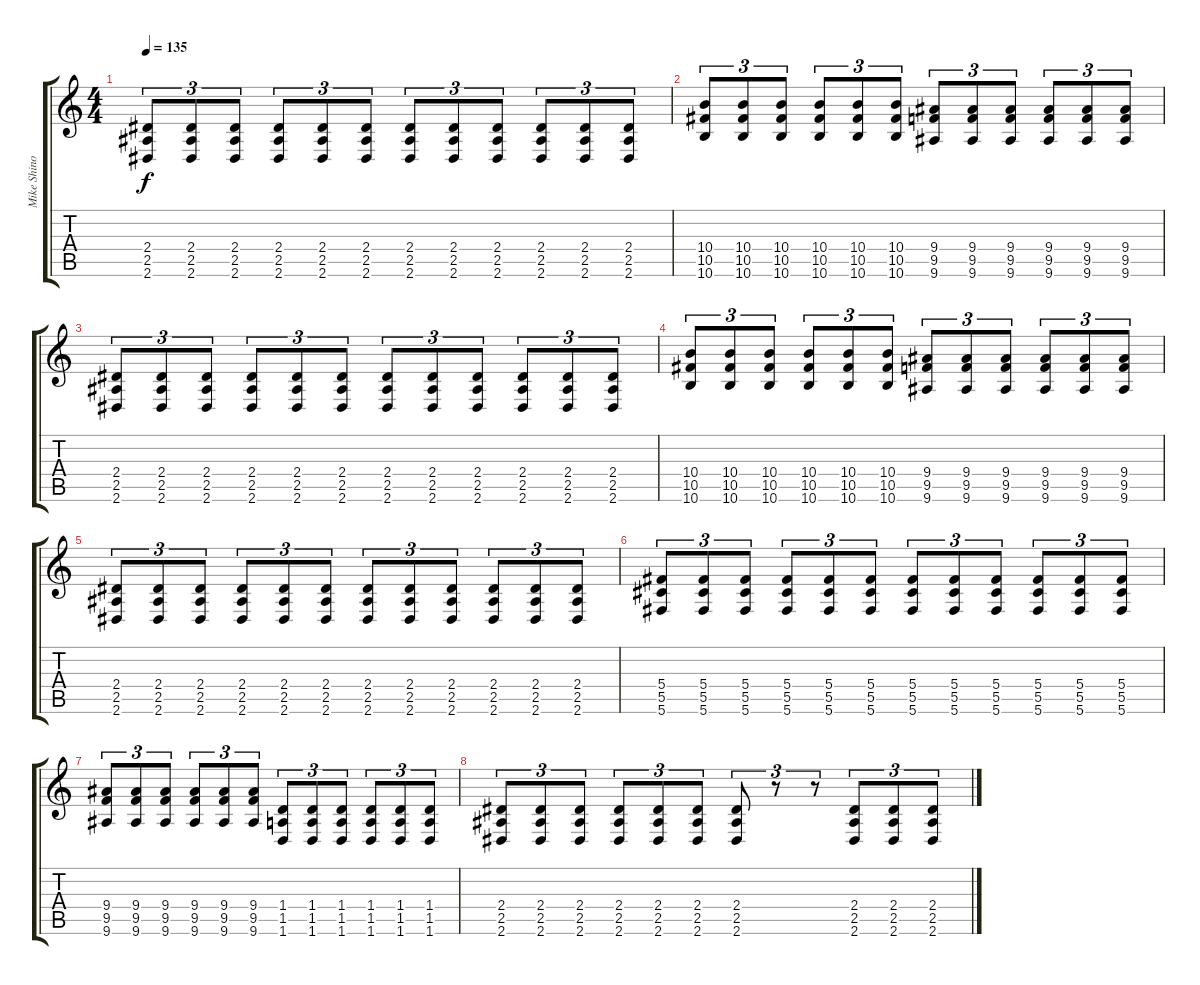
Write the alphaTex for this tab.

\track ("Mike Shinoda [Gtr.1]" "Mike Shino") {instrument overdrivenguitar}
\staff {score tabs}
\tuning (Eb4 Bb3 Gb3 Db3 Ab2 Db2) {hide}
\ts (4 4)
\tempo 135
\clef g2
\ks c
(2.4 2.5 2.6).8{tu (3 2) dy f} (2.4 2.5 2.6).8{tu (3 2)} (2.4 2.5 2.6).8{tu (3 2)} (2.4 2.5 2.6).8{tu (3 2)} (2.4 2.5 2.6).8{tu (3 2)} (2.4 2.5 2.6).8{tu (3 2)} (2.4 2.5 2.6).8{tu (3 2)} (2.4 2.5 2.6).8{tu (3 2)} (2.4 2.5 2.6).8{tu (3 2)} (2.4 2.5 2.6).8{tu (3 2)} (2.4 2.5 2.6).8{tu (3 2)} (2.4 2.5 2.6).8{tu (3 2)} |
(10.4 10.5 10.6).8{tu (3 2)} (10.4 10.5 10.6).8{tu (3 2)} (10.4 10.5 10.6).8{tu (3 2)} (10.4 10.5 10.6).8{tu (3 2)} (10.4 10.5 10.6).8{tu (3 2)} (10.4 10.5 10.6).8{tu (3 2)} (9.4 9.5 9.6).8{tu (3 2)} (9.4 9.5 9.6).8{tu (3 2)} (9.4 9.5 9.6).8{tu (3 2)} (9.4 9.5 9.6).8{tu (3 2)} (9.4 9.5 9.6).8{tu (3 2)} (9.4 9.5 9.6).8{tu (3 2)} |
(2.4 2.5 2.6).8{tu (3 2)} (2.4 2.5 2.6).8{tu (3 2)} (2.4 2.5 2.6).8{tu (3 2)} (2.4 2.5 2.6).8{tu (3 2)} (2.4 2.5 2.6).8{tu (3 2)} (2.4 2.5 2.6).8{tu (3 2)} (2.4 2.5 2.6).8{tu (3 2)} (2.4 2.5 2.6).8{tu (3 2)} (2.4 2.5 2.6).8{tu (3 2)} (2.4 2.5 2.6).8{tu (3 2)} (2.4 2.5 2.6).8{tu (3 2)} (2.4 2.5 2.6).8{tu (3 2)} |
(10.4 10.5 10.6).8{tu (3 2)} (10.4 10.5 10.6).8{tu (3 2)} (10.4 10.5 10.6).8{tu (3 2)} (10.4 10.5 10.6).8{tu (3 2)} (10.4 10.5 10.6).8{tu (3 2)} (10.4 10.5 10.6).8{tu (3 2)} (9.4 9.5 9.6).8{tu (3 2)} (9.4 9.5 9.6).8{tu (3 2)} (9.4 9.5 9.6).8{tu (3 2)} (9.4 9.5 9.6).8{tu (3 2)} (9.4 9.5 9.6).8{tu (3 2)} (9.4 9.5 9.6).8{tu (3 2)} |
(2.4 2.5 2.6).8{tu (3 2)} (2.4 2.5 2.6).8{tu (3 2)} (2.4 2.5 2.6).8{tu (3 2)} (2.4 2.5 2.6).8{tu (3 2)} (2.4 2.5 2.6).8{tu (3 2)} (2.4 2.5 2.6).8{tu (3 2)} (2.4 2.5 2.6).8{tu (3 2)} (2.4 2.5 2.6).8{tu (3 2)} (2.4 2.5 2.6).8{tu (3 2)} (2.4 2.5 2.6).8{tu (3 2)} (2.4 2.5 2.6).8{tu (3 2)} (2.4 2.5 2.6).8{tu (3 2)} |
(5.4 5.5 5.6).8{tu (3 2)} (5.4 5.5 5.6).8{tu (3 2)} (5.4 5.5 5.6).8{tu (3 2)} (5.4 5.5 5.6).8{tu (3 2)} (5.4 5.5 5.6).8{tu (3 2)} (5.4 5.5 5.6).8{tu (3 2)} (5.4 5.5 5.6).8{tu (3 2)} (5.4 5.5 5.6).8{tu (3 2)} (5.4 5.5 5.6).8{tu (3 2)} (5.4 5.5 5.6).8{tu (3 2)} (5.4 5.5 5.6).8{tu (3 2)} (5.4 5.5 5.6).8{tu (3 2)} |
(9.4 9.5 9.6).8{tu (3 2)} (9.4 9.5 9.6).8{tu (3 2)} (9.4 9.5 9.6).8{tu (3 2)} (9.4 9.5 9.6).8{tu (3 2)} (9.4 9.5 9.6).8{tu (3 2)} (9.4 9.5 9.6).8{tu (3 2)} (1.4 1.5 1.6).8{tu (3 2)} (1.4 1.5 1.6).8{tu (3 2)} (1.4 1.5 1.6).8{tu (3 2)} (1.4 1.5 1.6).8{tu (3 2)} (1.4 1.5 1.6).8{tu (3 2)} (1.4 1.5 1.6).8{tu (3 2)} |
(2.4 2.5 2.6).8{tu (3 2)} (2.4 2.5 2.6).8{tu (3 2)} (2.4 2.5 2.6).8{tu (3 2)} (2.4 2.5 2.6).8{tu (3 2)} (2.4 2.5 2.6).8{tu (3 2)} (2.4 2.5 2.6).8{tu (3 2)} (2.4 2.5 2.6).8{tu (3 2)} r.8{tu (3 2)} r.8{tu (3 2)} (2.4 2.5 2.6).8{tu (3 2)} (2.4 2.5 2.6).8{tu (3 2)} (2.4 2.5 2.6).8{tu (3 2)}
